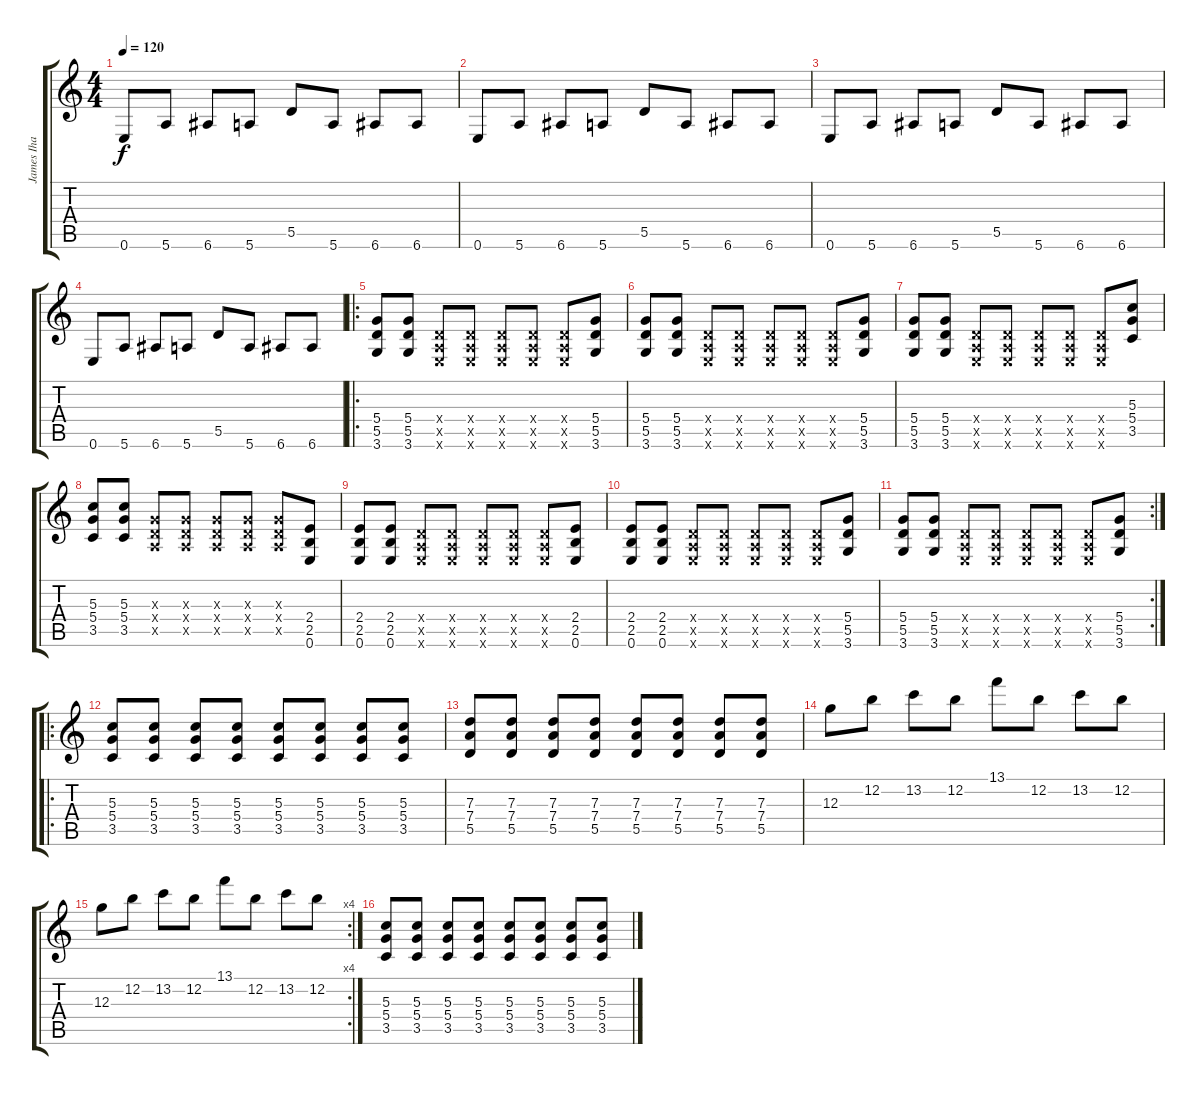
\track ("James Iha" "James Iha") {instrument overdrivenguitar}
\staff {score tabs}
\tuning (E4 B3 G3 D3 A2 E2) {hide}
\ts (4 4)
\tempo 120
\clef g2
\ks c
0.6.8{dy f} 5.6.8 6.6.8 5.6.8 5.5.8 5.6.8 6.6.8 6.6.8 |
0.6.8 5.6.8 6.6.8 5.6.8 5.5.8 5.6.8 6.6.8 6.6.8 |
0.6.8 5.6.8 6.6.8 5.6.8 5.5.8 5.6.8 6.6.8 6.6.8 |
0.6.8 5.6.8 6.6.8 5.6.8 5.5.8 5.6.8 6.6.8 6.6.8 |
\ro
(5.4 5.5 3.6).8 (5.4 5.5 3.6).8 (0.4{x} 0.5{x} 0.6{x}).8 (0.4{x} 0.5{x} 0.6{x}).8 (0.4{x} 0.5{x} 0.6{x}).8 (0.4{x} 0.5{x} 0.6{x}).8 (0.4{x} 0.5{x} 0.6{x}).8 (5.4 5.5 3.6).8 |
(5.4 5.5 3.6).8 (5.4 5.5 3.6).8 (0.4{x} 0.5{x} 0.6{x}).8 (0.4{x} 0.5{x} 0.6{x}).8 (0.4{x} 0.5{x} 0.6{x}).8 (0.4{x} 0.5{x} 0.6{x}).8 (0.4{x} 0.5{x} 0.6{x}).8 (5.4 5.5 3.6).8 |
(5.4 5.5 3.6).8 (5.4 5.5 3.6).8 (0.4{x} 0.5{x} 0.6{x}).8 (0.4{x} 0.5{x} 0.6{x}).8 (0.4{x} 0.5{x} 0.6{x}).8 (0.4{x} 0.5{x} 0.6{x}).8 (0.4{x} 0.5{x} 0.6{x}).8 (5.3 5.4 3.5).8 |
(5.3 5.4 3.5).8 (5.3 5.4 3.5).8 (0.3{x} 0.4{x} 0.5{x}).8 (0.3{x} 0.4{x} 0.5{x}).8 (0.3{x} 0.4{x} 0.5{x}).8 (0.3{x} 0.4{x} 0.5{x}).8 (0.3{x} 0.4{x} 0.5{x}).8 (2.4 2.5 0.6).8 |
(2.4 2.5 0.6).8 (2.4 2.5 0.6).8 (0.4{x} 0.5{x} 0.6{x}).8 (0.4{x} 0.5{x} 0.6{x}).8 (0.4{x} 0.5{x} 0.6{x}).8 (0.4{x} 0.5{x} 0.6{x}).8 (0.4{x} 0.5{x} 0.6{x}).8 (2.4 2.5 0.6).8 |
(2.4 2.5 0.6).8 (2.4 2.5 0.6).8 (0.4{x} 0.5{x} 0.6{x}).8 (0.4{x} 0.5{x} 0.6{x}).8 (0.4{x} 0.5{x} 0.6{x}).8 (0.4{x} 0.5{x} 0.6{x}).8 (0.4{x} 0.5{x} 0.6{x}).8 (5.4 5.5 3.6).8 |
\rc 2
(5.4 5.5 3.6).8 (5.4 5.5 3.6).8 (0.4{x} 0.5{x} 0.6{x}).8 (0.4{x} 0.5{x} 0.6{x}).8 (0.4{x} 0.5{x} 0.6{x}).8 (0.4{x} 0.5{x} 0.6{x}).8 (0.4{x} 0.5{x} 0.6{x}).8 (5.4 5.5 3.6).8 |
\ro
(5.3 5.4 3.5).8 (5.3 5.4 3.5).8 (5.3 5.4 3.5).8 (5.3 5.4 3.5).8 (5.3 5.4 3.5).8 (5.3 5.4 3.5).8 (5.3 5.4 3.5).8 (5.3 5.4 3.5).8 |
(7.3 7.4 5.5).8 (7.3 7.4 5.5).8 (7.3 7.4 5.5).8 (7.3 7.4 5.5).8 (7.3 7.4 5.5).8 (7.3 7.4 5.5).8 (7.3 7.4 5.5).8 (7.3 7.4 5.5).8 |
12.3.8 12.2.8 13.2.8 12.2.8 13.1.8 12.2.8 13.2.8 12.2.8 |
\rc 4
12.3.8 12.2.8 13.2.8 12.2.8 13.1.8 12.2.8 13.2.8 12.2.8 |
(5.3 5.4 3.5).8 (5.3 5.4 3.5).8 (5.3 5.4 3.5).8 (5.3 5.4 3.5).8 (5.3 5.4 3.5).8 (5.3 5.4 3.5).8 (5.3 5.4 3.5).8 (5.3 5.4 3.5).8
